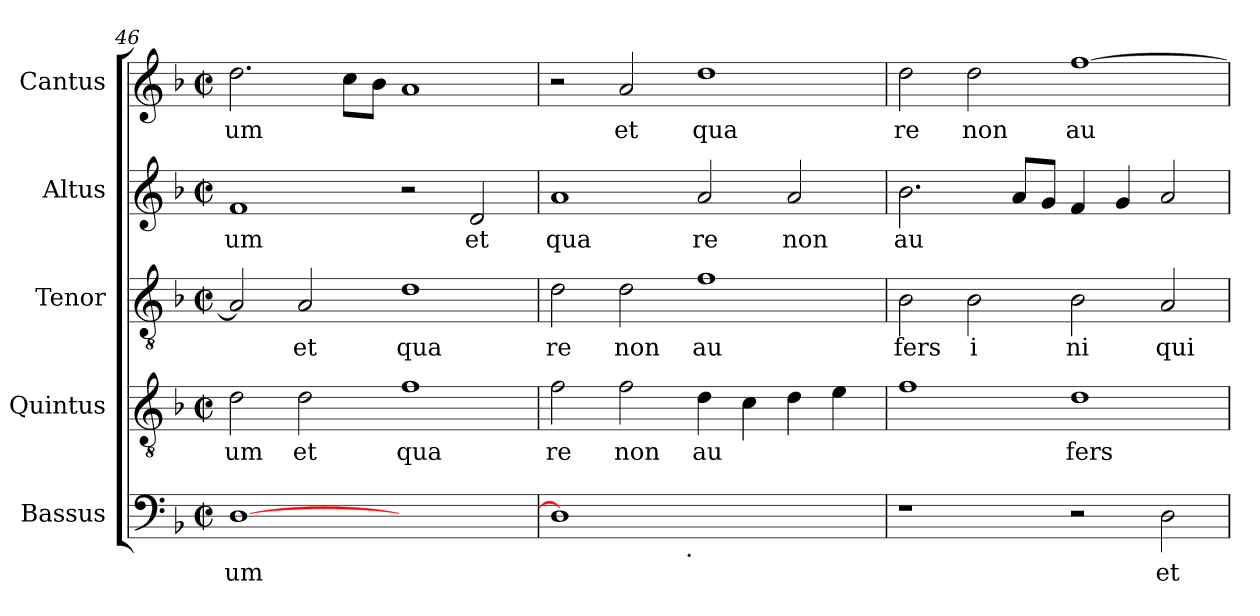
**kern	**text	**kern	**text	**kern	**text	**kern	**text	**kern	**text
*part5	*part5	*part4	*part4	*part3	*part3	*part2	*part2	*part1	*part1
*staff5	*staff5	*staff4	*staff4	*staff3	*staff3	*staff2	*staff2	*staff1	*staff1
*I"Bassus	*	*I"Quintus	*	*I"Tenor	*	*I"Altus	*	*I"Cantus	*
*clefF4	*	*clefGv2	*	*clefGv2	*	*clefG2	*	*clefG2	*
*k[b-]	*	*k[b-]	*	*k[b-]	*	*k[b-]	*	*k[b-]	*
*F:	*	*F:	*	*F:	*	*F:	*	*F:	*
*M2/2	*	*M2/2	*	*M2/2	*	*M2/2	*	*M2/2	*
*met(c|)	*	*met(c|)	*	*met(c|)	*	*met(c|)	*	*met(c|)	*
=46	=46	=46	=46	=46	=46	=46	=46	=46	=46
!	!LO:LY:b:cj	!	!LO:LY:b:cj	!	!	!	!LO:LY:b:cj	!	!LO:LY:b
[1D	um	2d\	um	2A/]	.	1f	um	2.dd\	um
!	!	!	!LO:LY:b:cj	!	!LO:LY:b:cj	!	!	!	!
.	.	2d\	et	2A/	et	.	.	.	.
.	.	.	.	.	.	.	.	8cc\L	.
.	.	.	.	.	.	.	.	8b-\J	.
!	!	!	!LO:LY:b:cj	!	!LO:LY:b:cj	!	!	!	!
1ryy	.	1f	qua	1d	qua	2r	.	1a	.
!	!	!	!	!	!	!	!LO:LY:b:cj	!	!
.	.	.	.	.	.	2d/	et	.	.
=47	=47	=47	=47	=47	=47	=47	=47	=47	=47
!	!	!	!LO:LY:b:cj	!	!LO:LY:b:cj	!	!LO:LY:b:cj	!	!
*^	*	*	*	*	*	*	*	*	*
1D]	2ryy	.	2f\	re	2d\	re	1a	qua	2r	.
!	!	!	!	!LO:LY:b:cj	!	!LO:LY:b:cj	!	!	!	!LO:LY:b:cj
.	4...ryy	.	2f\	non	2d\	non	.	.	2a/	et
!	!LO:TX:b:t=.	!	!	!	!	!	!	!	!	!
.	1ryy	.	.	.	.	.	.	.	.	.
!	!	!	!	!LO:LY:b	!	!LO:LY:b:cj	!	!LO:LY:b:cj	!	!LO:LY:b:cj
1ryy	.	.	4d\	au	1f	au	2a/	re	1dd	qua
.	.	.	4c\	.	.	.	.	.	.	.
!	!	!	!	!	!	!	!	!LO:LY:b:cj	!	!
.	.	.	4d\	.	.	.	2a/	non	.	.
.	.	.	4e\	.	.	.	.	.	.	.
.	32ryy	.	.	.	.	.	.	.	.	.
=48	=48	=48	=48	=48	=48	=48	=48	=48	=48	=48
!	!	!	!	!	!	!LO:LY:b:cj	!	!LO:LY:b	!	!LO:LY:b:cj
*v	*v	*	*	*	*	*	*	*	*	*
1r	.	1f	.	2B-\	fers	2.b-\	au	2dd\	re
!	!	!	!	!	!LO:LY:b:cj	!	!	!	!LO:LY:b:cj
.	.	.	.	2B-\	i	.	.	2dd\	non
.	.	.	.	.	.	8a/L	.	.	.
.	.	.	.	.	.	8g/J	.	.	.
!	!	!	!LO:LY:b:cj	!	!LO:LY:b:cj	!	!	!	!LO:LY:b:cj
2r	.	1d	fers	2B-\	ni	4f/	.	[>1ff	au
.	.	.	.	.	.	4g/	.	.	.
!	!LO:LY:b:cj	!	!	!	!LO:LY:b:cj	!	!	!	!
2D\	et	.	.	2A/	qui	2a/	.	.	.
=	=	=	=	=	=	=	=	=	=
*-	*-	*-	*-	*-	*-	*-	*-	*-	*-
